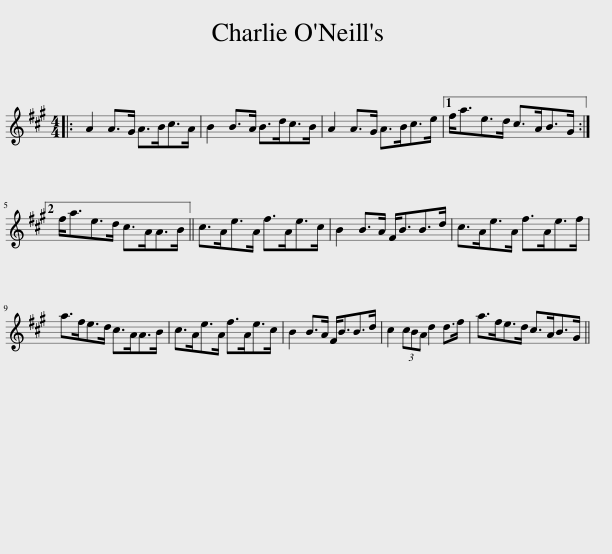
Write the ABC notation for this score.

X:1
L:1/8
M:4/4
I:linebreak $
K:A
V:1 treble
V:1
|: A2 A>G A>Bc>A | B2 B>A B>dc>B | A2 A>G A>Bc>e |1 f<ae>d c>AB>G :|2$ f<ae>d c>AA>B || %5
 c>Ae>A f>Ae>c | B2 B>A F<BB>d | c>Ae>A f>Ae>f |$ a>fe>d c>AA>B | c>Ae>A f>Ae>c | %10
 B2 B>A F<BB>d | c2 (3cBA d2 d>f | a>fe>d c>AB>G || %13
